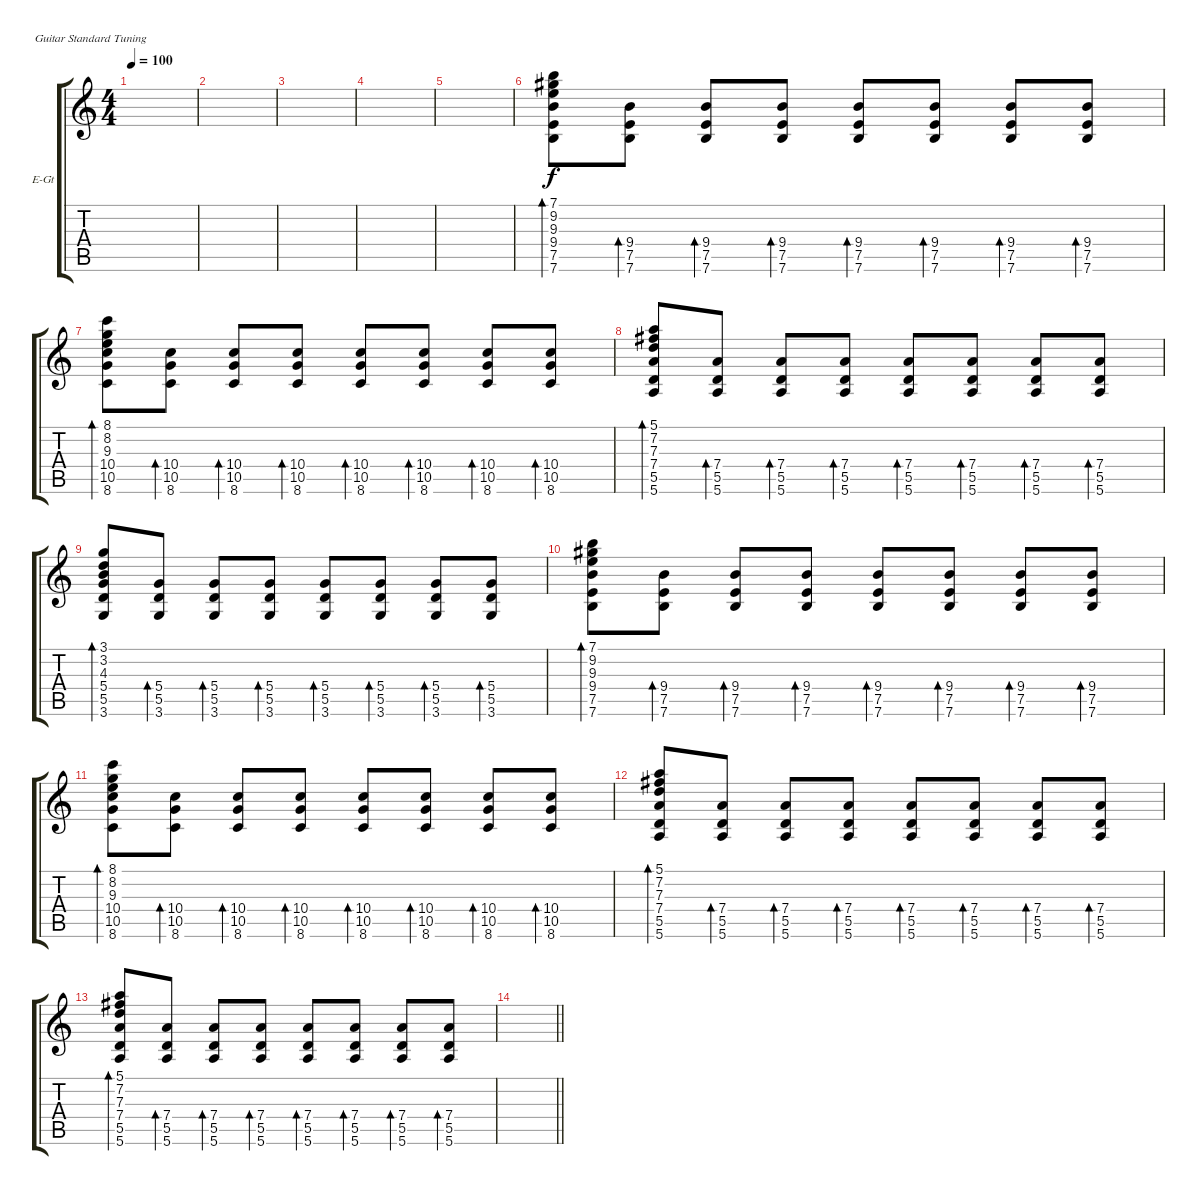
\bracketExtendMode groupsimilarinstruments
\firstSystemTrackNameOrientation horizontal
\otherSystemsTrackNameOrientation horizontal
\track ("guitar 2" "E-Gt") {instrument distortionguitar}
\staff {score tabs}
\tuning (E4 B3 G3 D3 A2 E2)
\ts (4 4)
\tempo 100
\clef g2
\ks c
|
|
|
|
|
(9.4 7.5 7.6 9.3 9.2 7.1).8{bd 60} (9.4 7.5 7.6).8{bd 60} (9.4 7.5 7.6).8{bd 60} (9.4 7.5 7.6).8{bd 60} (9.4 7.5 7.6).8{bd 60} (9.4 7.5 7.6).8{bd 60} (9.4 7.5 7.6).8{bd 60} (9.4 7.5 7.6).8{bd 60} |
(10.4 10.5 8.6 8.1 8.2 9.3).8{bd 60} (10.4 10.5 8.6).8{bd 60} (10.4 10.5 8.6).8{bd 60} (10.4 10.5 8.6).8{bd 60} (10.4 10.5 8.6).8{bd 60} (10.4 10.5 8.6).8{bd 60} (10.4 10.5 8.6).8{bd 60} (10.4 10.5 8.6).8{bd 60} |
(7.4 5.5 5.6 7.3 7.2 5.1).8{bd 60} (7.4 5.5 5.6).8{bd 60} (7.4 5.5 5.6).8{bd 60} (7.4 5.5 5.6).8{bd 60} (7.4 5.5 5.6).8{bd 60} (7.4 5.5 5.6).8{bd 60} (7.4 5.5 5.6).8{bd 60} (7.4 5.5 5.6).8{bd 60} |
(5.4 5.5 3.6 3.1 3.2 4.3).8{bd 60} (5.4 5.5 3.6).8{bd 60} (5.4 5.5 3.6).8{bd 60} (5.4 5.5 3.6).8{bd 60} (5.4 5.5 3.6).8{bd 60} (5.4 5.5 3.6).8{bd 60} (5.4 5.5 3.6).8{bd 60} (5.4 5.5 3.6).8{bd 60} |
(9.4 7.5 7.6 9.3 9.2 7.1).8{bd 60} (9.4 7.5 7.6).8{bd 60} (9.4 7.5 7.6).8{bd 60} (9.4 7.5 7.6).8{bd 60} (9.4 7.5 7.6).8{bd 60} (9.4 7.5 7.6).8{bd 60} (9.4 7.5 7.6).8{bd 60} (9.4 7.5 7.6).8{bd 60} |
(10.4 10.5 8.6 8.1 8.2 9.3).8{bd 60} (10.4 10.5 8.6).8{bd 60} (10.4 10.5 8.6).8{bd 60} (10.4 10.5 8.6).8{bd 60} (10.4 10.5 8.6).8{bd 60} (10.4 10.5 8.6).8{bd 60} (10.4 10.5 8.6).8{bd 60} (10.4 10.5 8.6).8{bd 60} |
(7.4 5.5 5.6 7.3 7.2 5.1).8{bd 60} (7.4 5.5 5.6).8{bd 60} (7.4 5.5 5.6).8{bd 60} (7.4 5.5 5.6).8{bd 60} (7.4 5.5 5.6).8{bd 60} (7.4 5.5 5.6).8{bd 60} (7.4 5.5 5.6).8{bd 60} (7.4 5.5 5.6).8{bd 60} |
(7.4 5.5 5.6 5.1 7.2 7.3).8{bd 60} (7.4 5.5 5.6).8{bd 60} (7.4 5.5 5.6).8{bd 60} (7.4 5.5 5.6).8{bd 60} (7.4 5.5 5.6).8{bd 60} (7.4 5.5 5.6).8{bd 60} (7.4 5.5 5.6).8{bd 60} (7.4 5.5 5.6).8{bd 60} |
\barLineRight lightlight
